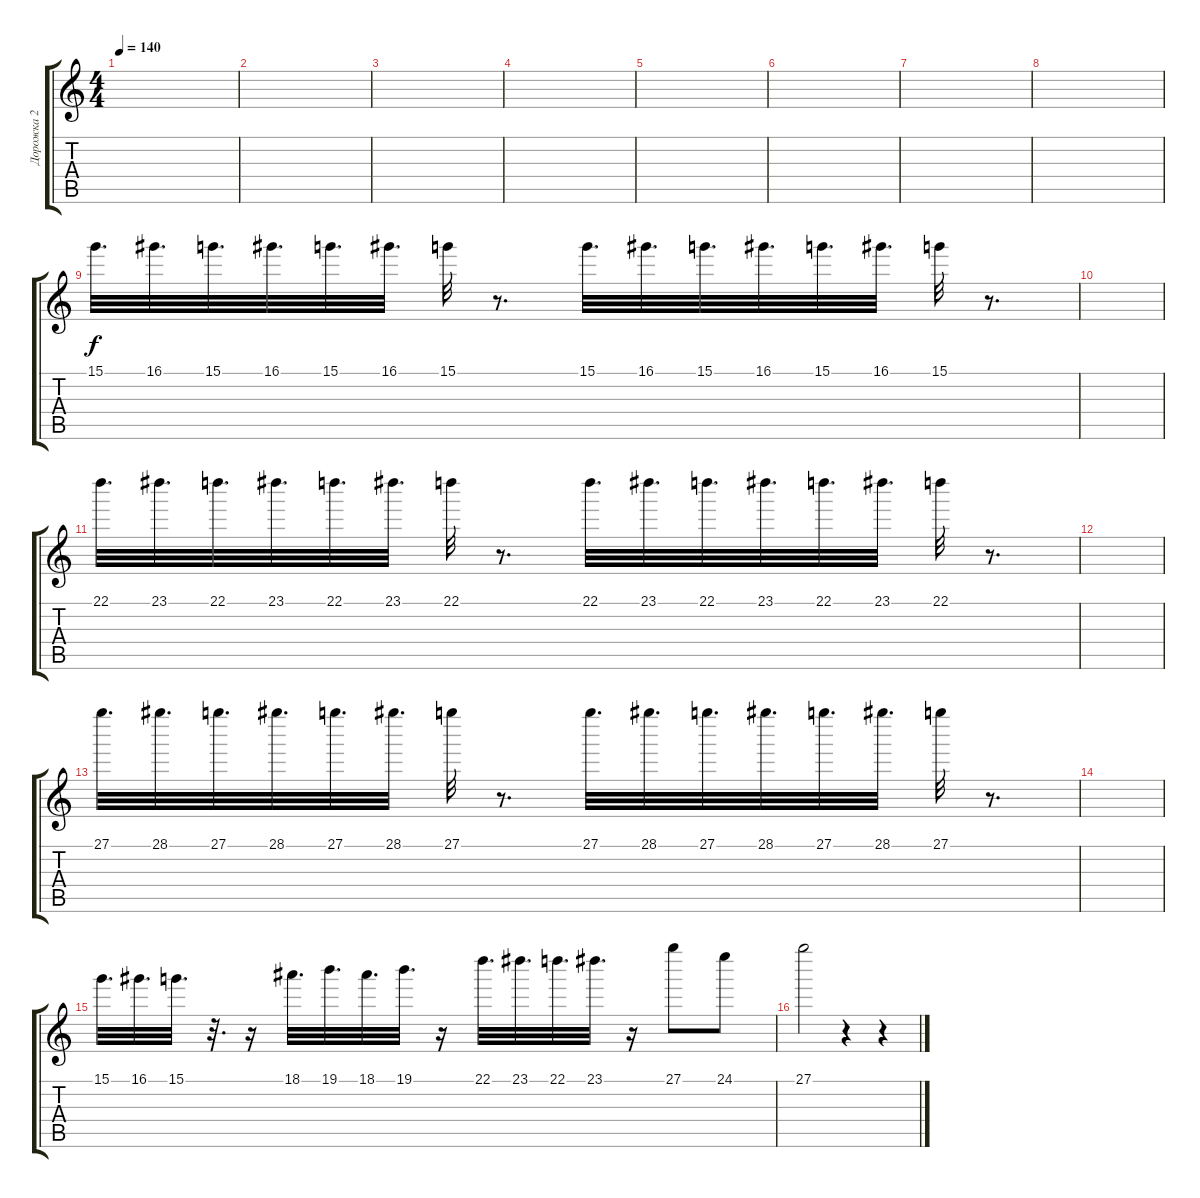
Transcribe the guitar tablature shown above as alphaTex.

\track ("Дорожка 2" "Дорожка 2") {instrument distortionguitar}
\staff {score tabs}
\tuning (E4 B3 G3 D3 A2 E2) {hide}
\ts (4 4)
\tempo 140
\clef g2
\ks c
|
|
|
|
|
|
|
|
15.1.32{d} 16.1.32{d} 15.1.32{d} 16.1.32{d} 15.1.32{d} 16.1.32{d} 15.1.32 r.8{d} 15.1.32{d} 16.1.32{d} 15.1.32{d} 16.1.32{d} 15.1.32{d} 16.1.32{d} 15.1.32 r.8{d} |
|
22.1.32{d} 23.1.32{d} 22.1.32{d} 23.1.32{d} 22.1.32{d} 23.1.32{d} 22.1.32 r.8{d} 22.1.32{d} 23.1.32{d} 22.1.32{d} 23.1.32{d} 22.1.32{d} 23.1.32{d} 22.1.32 r.8{d} |
|
27.1.32{d} 28.1.32{d} 27.1.32{d} 28.1.32{d} 27.1.32{d} 28.1.32{d} 27.1.32 r.8{d} 27.1.32{d} 28.1.32{d} 27.1.32{d} 28.1.32{d} 27.1.32{d} 28.1.32{d} 27.1.32 r.8{d} |
|
15.1.32{d} 16.1.32{d} 15.1.32{d} r.32{d} r.16 18.1.32{d} 19.1.32{d} 18.1.32{d} 19.1.32{d} r.16 22.1.32{d} 23.1.32{d} 22.1.32{d} 23.1.32{d} r.16 27.1.8 24.1.8 |
27.1.2 r.4 r.4
